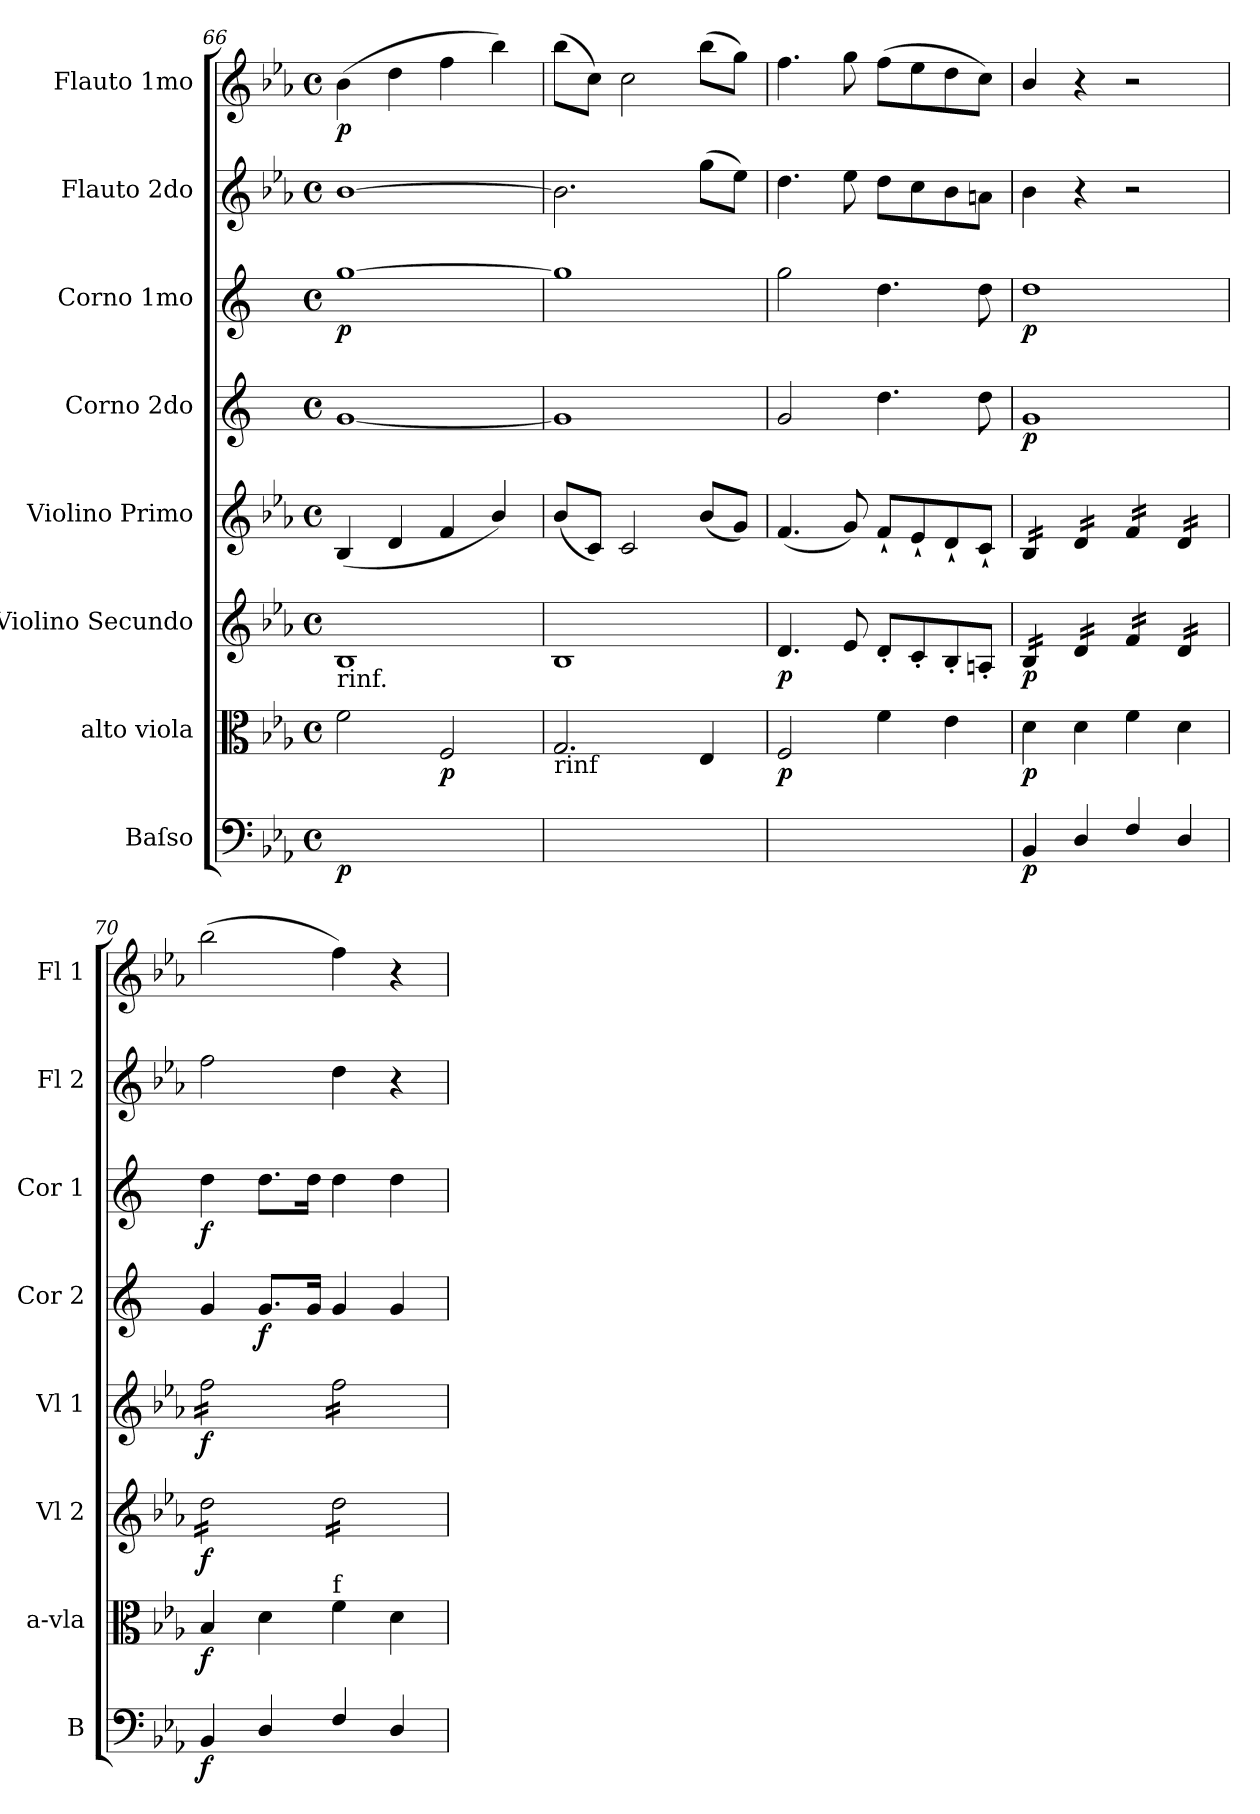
**kern	**dynam	**kern	**dynam	**kern	**dynam	**kern	**dynam	**kern	**dynam	**kern	**dynam	**kern	**kern	**dynam
*part8	*part8	*part7	*part7	*part6	*part6	*part5	*part5	*part4	*part4	*part3	*part3	*part2	*part1	*part1
*staff8	*staff8	*staff7	*staff7	*staff6	*staff6	*staff5	*staff5	*staff4	*staff4	*staff3	*staff3	*staff2	*staff1	*staff1
*I"Baſso	*	*I"alto viola	*	*I"Violino Secundo	*	*I"Violino Primo	*	*I"Corno 2do	*	*I"Corno 1mo	*	*I"Flauto 2do	*I"Flauto 1mo	*
*I'B	*	*I'a-vla	*	*I'Vl 2	*	*I'Vl 1	*	*I'Cor 2	*	*I'Cor 1	*	*I'Fl 2	*I'Fl 1	*
*clefF4	*	*clefC3	*	*clefG2	*	*clefG2	*	*clefG2	*	*clefG2	*	*clefG2	*clefG2	*
*	*	*	*	*	*	*	*	*ITrd-2c-3	*	*ITrd-2c-3	*	*	*	*
*k[b-e-a-]	*	*k[b-e-a-]	*	*k[b-e-a-]	*	*k[b-e-a-]	*	*k[b-e-a-]	*	*k[b-e-a-]	*	*k[b-e-a-]	*k[b-e-a-]	*
*E-:	*	*E-:	*	*E-:	*	*E-:	*	*	*	*	*	*E-:	*E-:	*
*M4/4	*	*M4/4	*	*M4/4	*	*M4/4	*	*M4/4	*	*M4/4	*	*M4/4	*M4/4	*
*met(c)	*	*met(c)	*	*met(c)	*	*met(c)	*	*met(c)	*	*met(c)	*	*met(c)	*met(c)	*
=66	=66	=66	=66	=66	=66	=66	=66	=66	=66	=66	=66	=66	=66	=66
!	!	!	!	!LO:TX:b:t=rinf.	!	!	!	!	!	!	!	!	!	!
(1D\yy	p	2f\	.	1B-/	.	(4B-/	.	[1b-/	.	[1bb-\	p	[1b-\	(4b-\	p
.	.	.	.	.	.	4d/	.	.	.	.	.	.	4dd\	.
.	.	2F/	p	.	.	4f/	.	.	.	.	.	.	4ff\	.
.	.	.	.	.	.	4b-/)	.	.	.	.	.	.	4bb-\)	.
=67	=67	=67	=67	=67	=67	=67	=67	=67	=67	=67	=67	=67	=67	=67
!	!	!LO:TX:b:t=rinf	!	!	!	!	!	!	!	!	!	!	!	!
1E-\yy	.	2.G/	.	1B-/	.	(8b-\L	.	1b-/]	.	1bb-\]	.	2.b-\]	(8bb-\L	.
.	.	.	.	.	.	8c/J)	.	.	.	.	.	.	8cc\J)	.
.	.	.	.	.	.	2c/	.	.	.	.	.	.	2cc\	.
.	.	4E-/	.	.	.	(8b-\L	.	.	.	.	.	(8gg\L	(8bb-\L	.
.	.	.	.	.	.	8g/J)	.	.	.	.	.	8ee-\J)	8gg\J)	.
=68	=68	=68	=68	=68	=68	=68	=68	=68	=68	=68	=68	=68	=68	=68
1F\yy)	.	2F/	p	4.d/	p	(4.f/	.	2b-/	.	2bb-\	.	4.dd\	4.ff\	.
.	.	.	.	8e-/	.	8g/)	.	.	.	.	.	8ee-\	8gg\	.
.	.	4f\	.	8d'/L	.	8f`/L	.	4.ff\	.	4.ff\	.	8dd\L	(8ff\L	.
.	.	.	.	8c'/	.	8e-`/	.	.	.	.	.	8cc\	8ee-\	.
.	.	4e-\	.	8B-'/	.	8d`/	.	.	.	.	.	8b-\	8dd\	.
.	.	.	.	8An'/J	.	8c`/J	.	8ff\	.	8ff\	.	8an\J	8cc\J)	.
=69	=69	=69	=69	=69	=69	=69	=69	=69	=69	=69	=69	=69	=69	=69
*	*	*	*	*tremolo	*	*	*	*	*	*	*	*	*	*
*	*	*	*	*	*	*tremolo	*	*	*	*	*	*	*	*
4BB-/	p	4d\	p	16B-/LL	p	16B-/LL	.	1b-/	p	1ff\	p	4b-\	4b-/	.
.	.	.	.	16B-/	.	16B-/	.	.	.	.	.	.	.	.
.	.	.	.	16B-/	.	16B-/	.	.	.	.	.	.	.	.
.	.	.	.	16B-/JJ	.	16B-/JJ	.	.	.	.	.	.	.	.
4D/	.	4d\	.	16d/LL	.	16d/LL	.	.	.	.	.	4r	4r	.
.	.	.	.	16d/	.	16d/	.	.	.	.	.	.	.	.
.	.	.	.	16d/	.	16d/	.	.	.	.	.	.	.	.
.	.	.	.	16d/JJ	.	16d/JJ	.	.	.	.	.	.	.	.
4F/	.	4f\	.	16f/LL	.	16f/LL	.	.	.	.	.	2r	2r	.
.	.	.	.	16f/	.	16f/	.	.	.	.	.	.	.	.
.	.	.	.	16f/	.	16f/	.	.	.	.	.	.	.	.
.	.	.	.	16f/JJ	.	16f/JJ	.	.	.	.	.	.	.	.
4D/	.	4d\	.	16d/LL	.	16d/LL	.	.	.	.	.	.	.	.
.	.	.	.	16d/	.	16d/	.	.	.	.	.	.	.	.
.	.	.	.	16d/	.	16d/	.	.	.	.	.	.	.	.
.	.	.	.	16d/JJ	.	16d/JJ	.	.	.	.	.	.	.	.
=70	=70	=70	=70	=70	=70	=70	=70	=70	=70	=70	=70	=70	=70	=70
4BB-/	f	4B-/	f	16dd\LL	f	16ff\LL	f	4b-/	.	4ff\	f	2ff\	(2bb-\	.
.	.	.	.	16dd\	.	16ff\	.	.	.	.	.	.	.	.
.	.	.	.	16dd\	.	16ff\	.	.	.	.	.	.	.	.
.	.	.	.	16dd\	.	16ff\	.	.	.	.	.	.	.	.
4D/	.	4d\	.	16dd\	.	16ff\	.	8.b-/L	f	8.ff\L	.	.	.	.
.	.	.	.	16dd\	.	16ff\	.	.	.	.	.	.	.	.
.	.	.	.	16dd\	.	16ff\	.	.	.	.	.	.	.	.
.	.	.	.	16dd\JJ	.	16ff\JJ	.	16b-/Jk	.	16ff\Jk	.	.	.	.
!	!	!LO:TX:a:t=f	!	!	!	!	!	!	!	!	!	!	!	!
4F/	.	4f\	.	16dd\LL	.	16ff\LL	.	4b-/	.	4ff\	.	4dd\	4ff\)	.
.	.	.	.	16dd\	.	16ff\	.	.	.	.	.	.	.	.
.	.	.	.	16dd\	.	16ff\	.	.	.	.	.	.	.	.
.	.	.	.	16dd\	.	16ff\	.	.	.	.	.	.	.	.
4D/	.	4d\	.	16dd\	.	16ff\	.	4b-/	.	4ff\	.	4r	4r	.
.	.	.	.	16dd\	.	16ff\	.	.	.	.	.	.	.	.
.	.	.	.	16dd\	.	16ff\	.	.	.	.	.	.	.	.
.	.	.	.	16dd\JJ	.	16ff\JJ	.	.	.	.	.	.	.	.
*	*	*	*	*	*	*Xtremolo	*	*	*	*	*	*	*	*
*	*	*	*	*Xtremolo	*	*	*	*	*	*	*	*	*	*
=	=	=	=	=	=	=	=	=	=	=	=	=	=	=
*-	*-	*-	*-	*-	*-	*-	*-	*-	*-	*-	*-	*-	*-	*-
